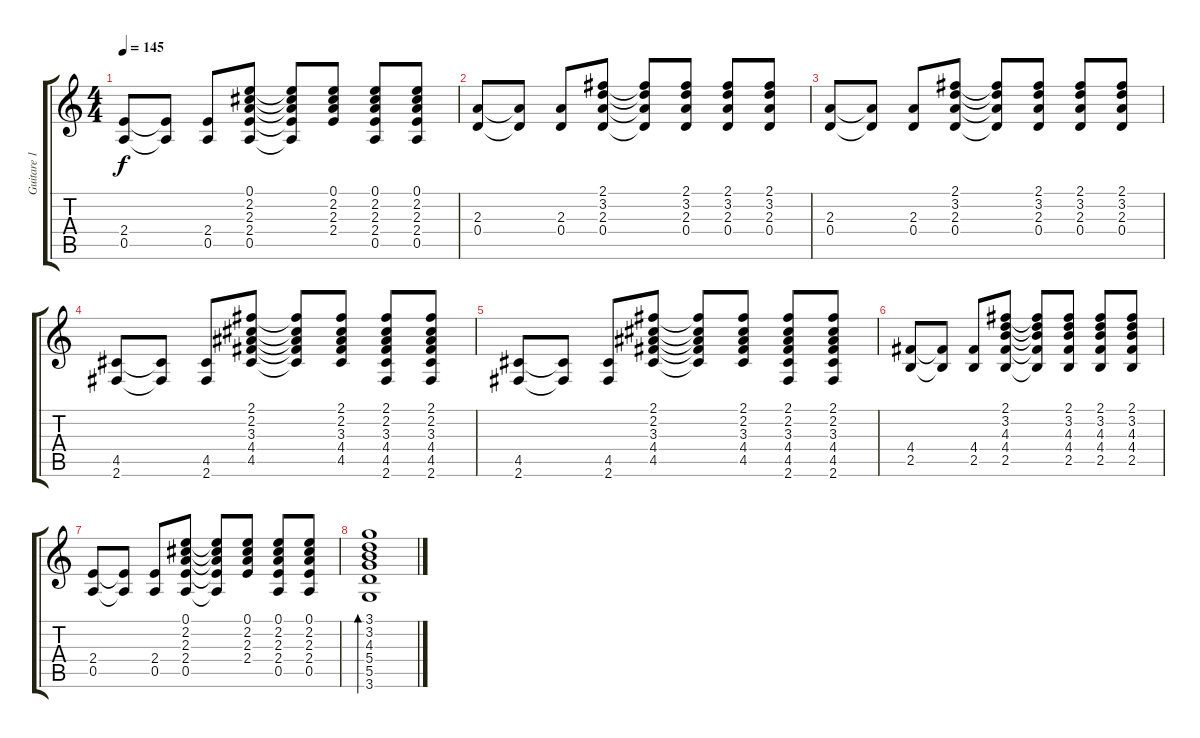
\track ("Guitare 1" "Guitare 1") {instrument acousticguitarsteel}
\staff {score tabs}
\tuning (E4 B3 G3 D3 A2 E2) {hide}
\ts (4 4)
\tempo 145
\clef g2
\ks c
(2.4 0.5).8{dy f} (2.4{t} 0.5{t}).8 (2.4 0.5).8 (0.1 2.2 2.3 2.4 0.5).8 (0.1{t} 2.2{t} 2.3{t} 2.4{t} 0.5{t}).8 (0.1 2.2 2.3 2.4).8 (0.1 2.2 2.3 2.4 0.5).8 (0.1 2.2 2.3 2.4 0.5).8 |
(2.3 0.4).8 (2.3{t} 0.4{t}).8 (2.3 0.4).8 (2.1 3.2 2.3 0.4).8 (2.1{t} 3.2{t} 2.3{t} 0.4{t}).8 (2.1 3.2 2.3 0.4).8 (2.1 3.2 2.3 0.4).8 (2.1 3.2 2.3 0.4).8 |
(2.3 0.4).8 (2.3{t} 0.4{t}).8 (2.3 0.4).8 (2.1 3.2 2.3 0.4).8 (2.1{t} 3.2{t} 2.3{t} 0.4{t}).8 (2.1 3.2 2.3 0.4).8 (2.1 3.2 2.3 0.4).8 (2.1 3.2 2.3 0.4).8 |
(4.5 2.6).8 (4.5{t} 2.6{t}).8 (4.5 2.6).8 (2.1 2.2 3.3 4.4 4.5).8 (2.1{t} 2.2{t} 3.3{t} 4.4{t} 4.5{t}).8 (2.1 2.2 3.3 4.4 4.5).8 (2.1 2.2 3.3 4.4 4.5 2.6).8 (2.1 2.2 3.3 4.4 4.5 2.6).8 |
(4.5 2.6).8 (4.5{t} 2.6{t}).8 (4.5 2.6).8 (2.1 2.2 3.3 4.4 4.5).8 (2.1{t} 2.2{t} 3.3{t} 4.4{t} 4.5{t}).8 (2.1 2.2 3.3 4.4 4.5).8 (2.1 2.2 3.3 4.4 4.5 2.6).8 (2.1 2.2 3.3 4.4 4.5 2.6).8 |
(4.4 2.5).8 (4.4{t} 2.5{t}).8 (4.4 2.5).8 (2.1 3.2 4.3 4.4 2.5).8 (2.1{t} 3.2{t} 4.3{t} 4.4{t} 2.5{t}).8 (2.1 3.2 4.3 4.4 2.5).8 (2.1 3.2 4.3 4.4 2.5).8 (2.1 3.2 4.3 4.4 2.5).8 |
(2.4 0.5).8 (2.4{t} 0.5{t}).8 (2.4 0.5).8 (0.1 2.2 2.3 2.4 0.5).8 (0.1{t} 2.2{t} 2.3{t} 2.4{t} 0.5{t}).8 (0.1 2.2 2.3 2.4).8 (0.1 2.2 2.3 2.4 0.5).8 (0.1 2.2 2.3 2.4 0.5).8 |
(3.1 3.2 4.3 5.4 5.5 3.6).1{bd 60}
